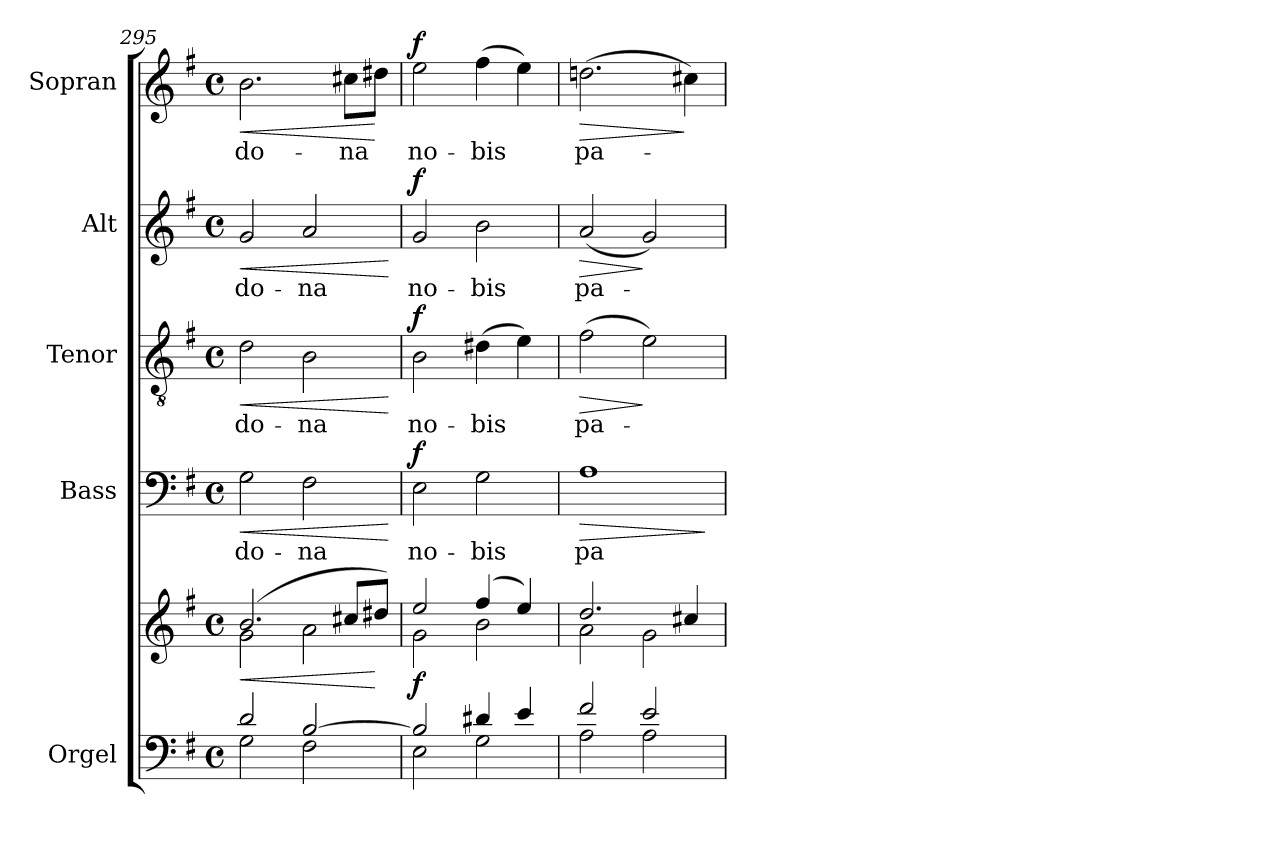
**kern	**kern	**dynam	**kern	**text	**dynam	**kern	**text	**dynam	**kern	**text	**dynam	**kern	**text	**dynam
*part5	*part5	*part5	*part4	*part4	*part4	*part3	*part3	*part3	*part2	*part2	*part2	*part1	*part1	*part1
*staff6	*staff5	*staff5/6	*staff4	*staff4	*staff4	*staff3	*staff3	*staff3	*staff2	*staff2	*staff2	*staff1	*staff1	*staff1
*I"Orgel	*	*	*I"Bass	*	*	*I"Tenor	*	*	*I"Alt	*	*	*I"Sopran	*	*
*I'Org.	*	*	*I'B.	*	*	*I'T.	*	*	*I'A.	*	*	*I'S.	*	*
!!LO:PB:g=z
*clefF4	*clefG2	*	*clefF4	*	*	*clefGv2	*	*	*clefG2	*	*	*clefG2	*	*
*k[f#]	*k[f#]	*	*k[f#]	*	*	*k[f#]	*	*	*k[f#]	*	*	*k[f#]	*	*
*G:	*G:	*	*G:	*	*	*G:	*	*	*G:	*	*	*G:	*	*
*M4/4	*M4/4	*	*M4/4	*	*	*M4/4	*	*	*M4/4	*	*	*M4/4	*	*
*met(c)	*met(c)	*	*met(c)	*	*	*met(c)	*	*	*met(c)	*	*	*met(c)	*	*
=295	=295	=295	=295	=295	=295	=295	=295	=295	=295	=295	=295	=295	=295	=295
*^	*	*	*	*	*	*	*	*	*	*	*	*	*	*
!	!	!	!LO:HP:b	!	!LO:LY:b	!LO:HP:b	!	!LO:LY:b	!LO:HP:b	!	!LO:LY:b	!LO:HP:b	!	!LO:LY:b	!LO:HP:b
*	*	*^	*	*	*	*	*	*	*	*	*	*	*	*	*
2d/	2G\	(2.b/	2g\	<	2G\	do-	<	2d\	do-	<	2g/	do-	<	2.b\	do-	<
!	!	!	!	!	!	!LO:LY:b	!	!	!LO:LY:b	!	!	!LO:LY:b	!	!	!	!
[>2B/	2F#\	.	2a\	.	2F#\	-na	.	2B\	-na	.	2a/	-na	.	.	.	.
!	!	!	!	!	!	!	!	!	!	!	!	!	!	!	!LO:LY:b	!
.	.	8cc#X/L	.	.	.	.	.	.	.	.	.	.	.	8cc#X\L	-na	.
.	.	8dd#X/J)	.	[	.	.	.	.	.	.	.	.	.	8dd#X\J	.	[
*v	*v	*	*	*	*	*	*	*	*	*	*	*	*	*	*	*
*	*v	*v	*	*	*	*	*	*	*	*	*	*	*	*	*
.	.	.	.	.	[	.	.	[	.	.	[	.	.	.
=296	=296	=296	=296	=296	=296	=296	=296	=296	=296	=296	=296	=296	=296	=296
*^	*^	*	*	*	*	*	*	*	*	*	*	*	*	*
!	!	!	!	!LO:DY:b	!	!LO:LY:b	!LO:DY:a	!	!LO:LY:b	!LO:DY:a	!	!LO:LY:b	!LO:DY:a	!	!LO:LY:b	!LO:DY:a
2B/]	2E\	2ee/	2g\	f	2E\	no-	f	2B\	no-	f	2g/	no-	f	2ee\	no-	f
!	!	!	!	!	!	!LO:LY:b	!	!	!LO:LY:b	!	!	!LO:LY:b	!	!	!LO:LY:b	!
4d#X/	2G\	(4ff#/	2b\	.	2G\	-bis	.	(>4d#X\	-bis	.	2b\	-bis	.	(>4ff#\	-bis	.
4e/	.	4ee/)	.	.	.	.	.	4e\)	.	.	.	.	.	4ee\)	.	.
=297	=297	=297	=297	=297	=297	=297	=297	=297	=297	=297	=297	=297	=297	=297	=297	=297
!	!	!	!	!	!	!LO:LY:b	!LO:HP:b	!	!LO:LY:b	!LO:HP:b	!	!LO:LY:b	!LO:HP:b	!	!LO:LY:b	!LO:HP:b
2f#/	2A\	2.dd/	2a\	.	1A	pa-	>	(>2f#\	pa-	>	(<2a/	pa-	>	(>2.ddn\	pa-	>
2e/	2A\	.	2g\	.	.	.	.	2e\)	.	]	2g/)	.	]	.	.	.
.	.	4cc#X/	.	.	.	.	.	.	.	.	.	.	.	4cc#X\)	.	]
*v	*v	*	*	*	*	*	*	*	*	*	*	*	*	*	*	*
*	*v	*v	*	*	*	*	*	*	*	*	*	*	*	*	*
.	.	.	.	.	]	.	.	.	.	.	.	.	.	.
=	=	=	=	=	=	=	=	=	=	=	=	=	=	=
*-	*-	*-	*-	*-	*-	*-	*-	*-	*-	*-	*-	*-	*-	*-
